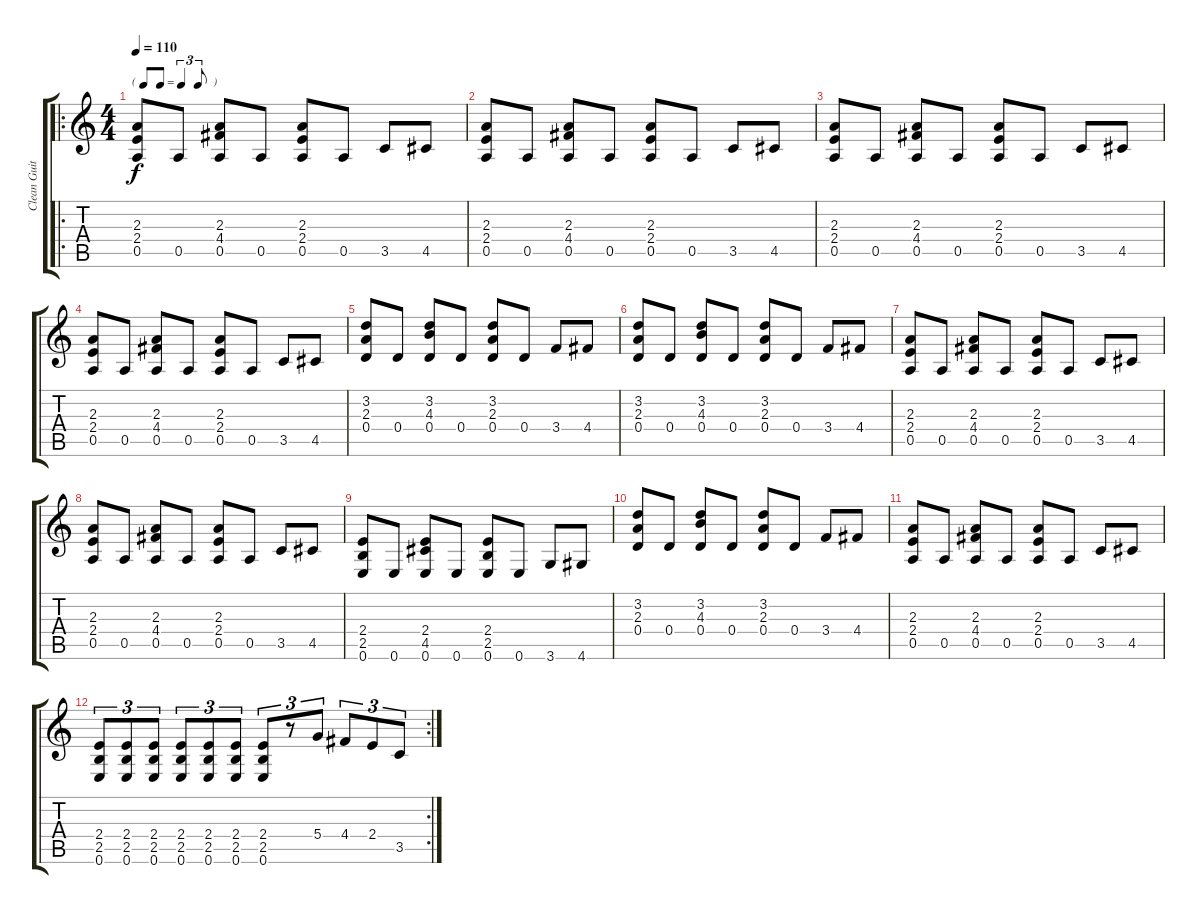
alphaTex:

\track ("Clean Guitar" "Clean Guit") {instrument electricguitarclean}
\staff {score tabs}
\tuning (E4 B3 G3 D3 A2 E2) {hide}
\ro
\ts (4 4)
\tf triplet8th
\tempo 110
\clef g2
\ks c
(2.3 2.4 0.5).8{dy f instrument electricguitarclean} 0.5.8 (2.3 4.4 0.5).8 0.5.8 (2.3 2.4 0.5).8 0.5.8 3.5.8 4.5.8 |
(2.3 2.4 0.5).8 0.5.8 (2.3 4.4 0.5).8 0.5.8 (2.3 2.4 0.5).8 0.5.8 3.5.8 4.5.8 |
(2.3 2.4 0.5).8 0.5.8 (2.3 4.4 0.5).8 0.5.8 (2.3 2.4 0.5).8 0.5.8 3.5.8 4.5.8 |
(2.3 2.4 0.5).8 0.5.8 (2.3 4.4 0.5).8 0.5.8 (2.3 2.4 0.5).8 0.5.8 3.5.8 4.5.8 |
(3.2 2.3 0.4).8 0.4.8 (3.2 4.3 0.4).8 0.4.8 (3.2 2.3 0.4).8 0.4.8 3.4.8 4.4.8 |
(3.2 2.3 0.4).8 0.4.8 (3.2 4.3 0.4).8 0.4.8 (3.2 2.3 0.4).8 0.4.8 3.4.8 4.4.8 |
(2.3 2.4 0.5).8 0.5.8 (2.3 4.4 0.5).8 0.5.8 (2.3 2.4 0.5).8 0.5.8 3.5.8 4.5.8 |
(2.3 2.4 0.5).8 0.5.8 (2.3 4.4 0.5).8 0.5.8 (2.3 2.4 0.5).8 0.5.8 3.5.8 4.5.8 |
(2.4 2.5 0.6).8 0.6.8 (2.4 4.5 0.6).8 0.6.8 (2.4 2.5 0.6).8 0.6.8 3.6.8 4.6.8 |
(3.2 2.3 0.4).8 0.4.8 (3.2 4.3 0.4).8 0.4.8 (3.2 2.3 0.4).8 0.4.8 3.4.8 4.4.8 |
(2.3 2.4 0.5).8 0.5.8 (2.3 4.4 0.5).8 0.5.8 (2.3 2.4 0.5).8 0.5.8 3.5.8 4.5.8 |
\rc 2
(2.4 2.5 0.6).8{tu (3 2)} (2.4 2.5 0.6).8{tu (3 2)} (2.4 2.5 0.6).8{tu (3 2)} (2.4 2.5 0.6).8{tu (3 2)} (2.4 2.5 0.6).8{tu (3 2)} (2.4 2.5 0.6).8{tu (3 2)} (2.4 2.5 0.6).8{tu (3 2)} r.8{tu (3 2)} 5.4.8{tu (3 2)} 4.4.8{tu (3 2)} 2.4.8{tu (3 2)} 3.5.8{tu (3 2)}
